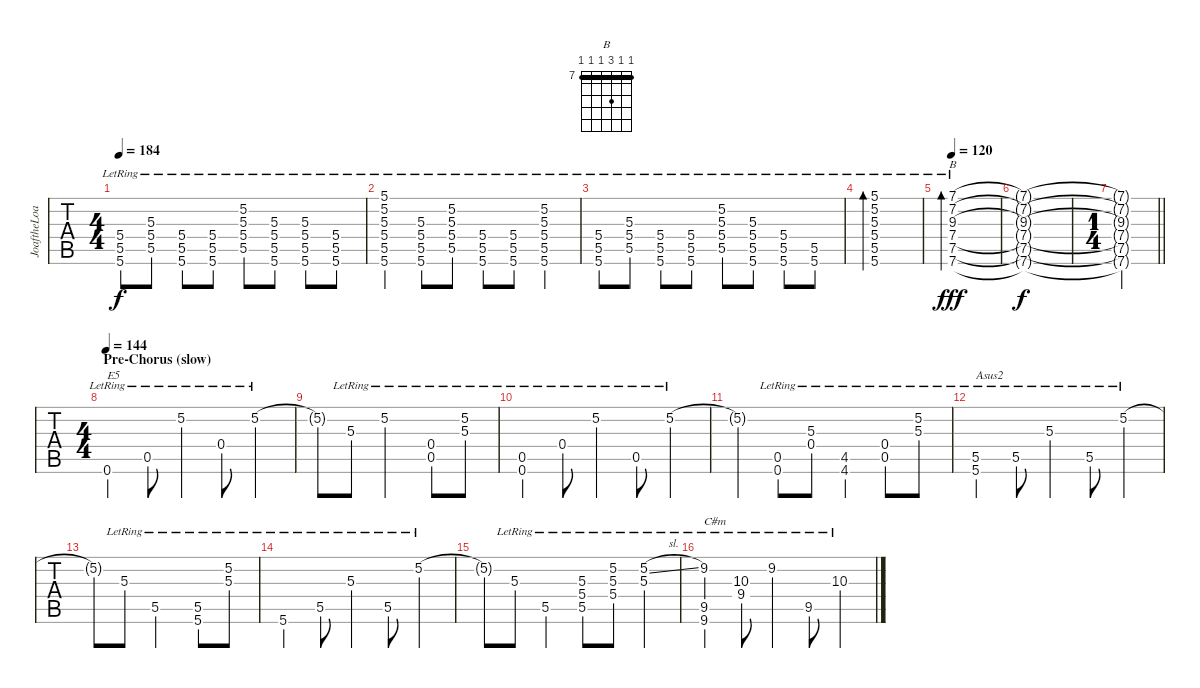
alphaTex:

\track ("JoaftheLoaf (Guitar)" "JoaftheLoa") {instrument acousticguitarsteel}
\staff {tabs}
\tuning (E4 B3 Gb3 E3 B2 E2) {hide}
\chord ("B" 7 7 9 7 7 7) {firstfret 7 barre 7}
\ts (4 4)
\tempo 184
\clef g2
\ks c
(5.4{lr} 5.5{lr} 5.6{lr}).8{dy f} (5.3{lr} 5.4{lr} 5.5{lr}).8 (5.4{lr} 5.5{lr} 5.6{lr}).8 (5.4{lr} 5.5{lr} 5.6{lr}).8 (5.2{lr} 5.3{lr} 5.4{lr} 5.5{lr}).8 (5.3{lr} 5.4{lr} 5.5{lr} 5.6{lr}).8 (5.3{lr} 5.4{lr} 5.5{lr} 5.6{lr}).8 (5.4{lr} 5.5{lr} 5.6{lr}).8 |
(5.1{lr} 5.2{lr} 5.3{lr} 5.4{lr} 5.5{lr} 5.6{lr}).4 (5.3{lr} 5.4{lr} 5.5{lr} 5.6{lr}).8 (5.2{lr} 5.3{lr} 5.4{lr} 5.5{lr}).8 (5.4{lr} 5.5{lr} 5.6{lr}).8 (5.4{lr} 5.5{lr} 5.6{lr}).8 (5.2{lr} 5.3{lr} 5.4{lr} 5.5{lr} 5.6{lr}).4 |
(5.4{lr} 5.5{lr} 5.6{lr}).8 (5.3{lr} 5.4{lr} 5.5{lr}).8 (5.4{lr} 5.5{lr} 5.6{lr}).8 (5.4{lr} 5.5{lr} 5.6{lr}).8 (5.2{lr} 5.3{lr} 5.4{lr} 5.5{lr}).8 (5.3{lr} 5.4{lr} 5.5{lr} 5.6{lr}).8 (5.4{lr} 5.5{lr} 5.6{lr}).8 (5.5{lr} 5.6{lr}).8 |
(5.1{lr} 5.2{lr} 5.3{lr} 5.4{lr} 5.5{lr} 5.6{lr}).1{bd 120} |
\tempo 120
(7.1{ac lr} 7.2{hac lr} 9.3{hac lr} 7.4{lr} 7.5{lr} 7.6{lr}).1{bd 120 ch "B" dy fff} |
(7.1{t} 7.2{t} 9.3{t} 7.4{t} 7.5{t} 7.6{t}).1{dy f} |
\ts (1 4)
\barLineRight lightlight
(7.1{t} 7.2{t} 9.3{t} 7.4{t} 7.5{t} 7.6{t}).4 |
\ts (4 4)
\section ("" "Pre-Chorus (slow)")
\tempo 144
0.6{lr}.4{txt "E5" volume 9} 0.5{lr}.8 5.2{lr}.4 0.4{lr}.8 5.2{lr}.4 |
5.2{t}.8 5.3{lr}.8 5.2{lr}.2 (0.4{lr} 0.5{lr}).8 (5.2{lr} 5.3{lr}).8 |
(0.5{lr} 0.6{lr}).4 0.4{lr}.8 5.2{lr}.4 0.5{lr}.8 5.2{lr}.4 |
5.2{t}.4 (0.5{lr} 0.6{lr}).8 (5.3{lr} 0.4{lr}).8 (4.5{lr} 4.6{lr}).4 (0.4{lr} 0.5{lr}).8 (5.2{lr} 5.3{lr}).8 |
(5.5{lr} 5.6{lr}).4{txt "Asus2"} 5.5{lr}.8 5.3{lr}.4 5.5{lr}.8 5.2{lr}.4 |
5.2{t}.8 5.3{lr}.8 5.5{lr}.2 (5.5{lr} 5.6{lr}).8 (5.2{lr} 5.3{lr}).8 |
5.6{lr}.4 5.5{lr}.8 5.3{lr}.4 5.5{lr}.8 5.2{lr}.4 |
5.2{t}.8 5.3{lr}.8 5.5{lr}.4 (5.3{lr} 5.4{lr} 5.5{lr}).8 (5.2{lr} 5.3{lr} 5.4{lr}).8 (5.2{sl lr} 5.3{lr}).4 |
(9.2{lr} 9.5{lr} 9.6{lr}).4{txt "C#m"} (10.3{lr} 9.4{lr}).8 9.2{lr}.4 9.5{lr}.8 10.3{lr}.4
